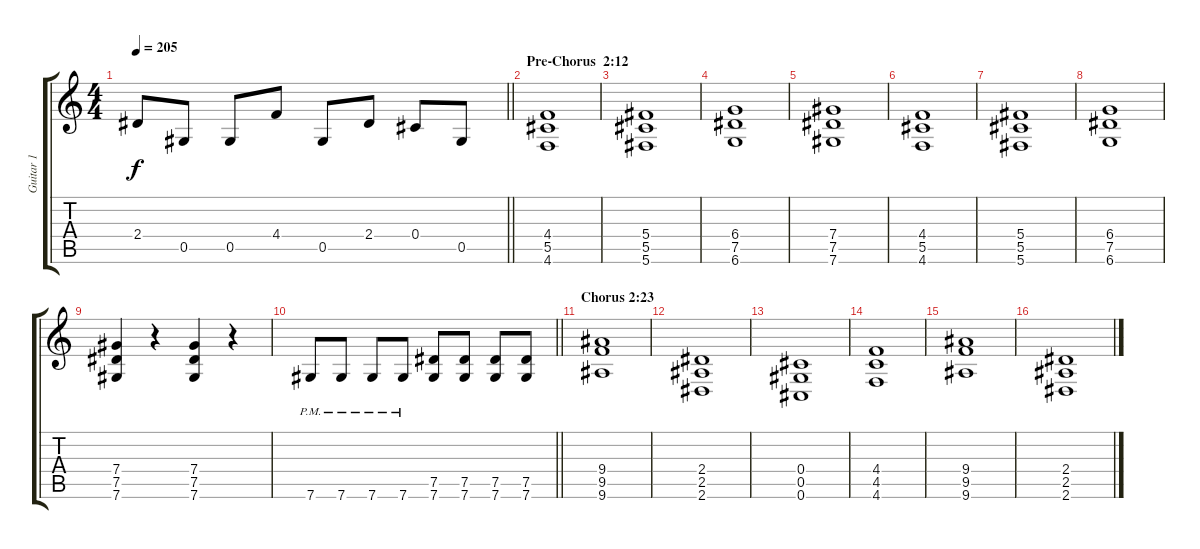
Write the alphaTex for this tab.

\track ("Guitar 1" "Guitar 1") {instrument distortionguitar}
\staff {score tabs}
\tuning (Eb4 Bb3 Gb3 Db3 Ab2 Db2) {hide}
\ts (4 4)
\tempo 205
\clef g2
\barLineRight lightlight
\ks c
2.4.8{dy f} 0.5.8 0.5.8 4.4.8 0.5.8 2.4.8 0.4.8 0.5.8 |
\section ("" "Pre-Chorus  2:12")
(4.4 5.5 4.6).1 |
(5.4 5.5 5.6).1 |
(6.4 7.5 6.6).1 |
(7.4 7.5 7.6).1 |
(4.4 5.5 4.6).1 |
(5.4 5.5 5.6).1 |
(6.4 7.5 6.6).1 |
(7.4 7.5 7.6).4 r.4 (7.4 7.5 7.6).4 r.4 |
\barLineRight lightlight
7.6{pm}.8 7.6{pm}.8 7.6{pm}.8 7.6{pm}.8 (7.5 7.6).8 (7.5 7.6).8 (7.5 7.6).8 (7.5 7.6).8 |
\section ("" "Chorus 2:23")
(9.4 9.5 9.6).1 |
(2.4 2.5 2.6).1 |
(0.4 0.5 0.6).1 |
(4.4 4.5 4.6).1 |
(9.4 9.5 9.6).1 |
(2.4 2.5 2.6).1
